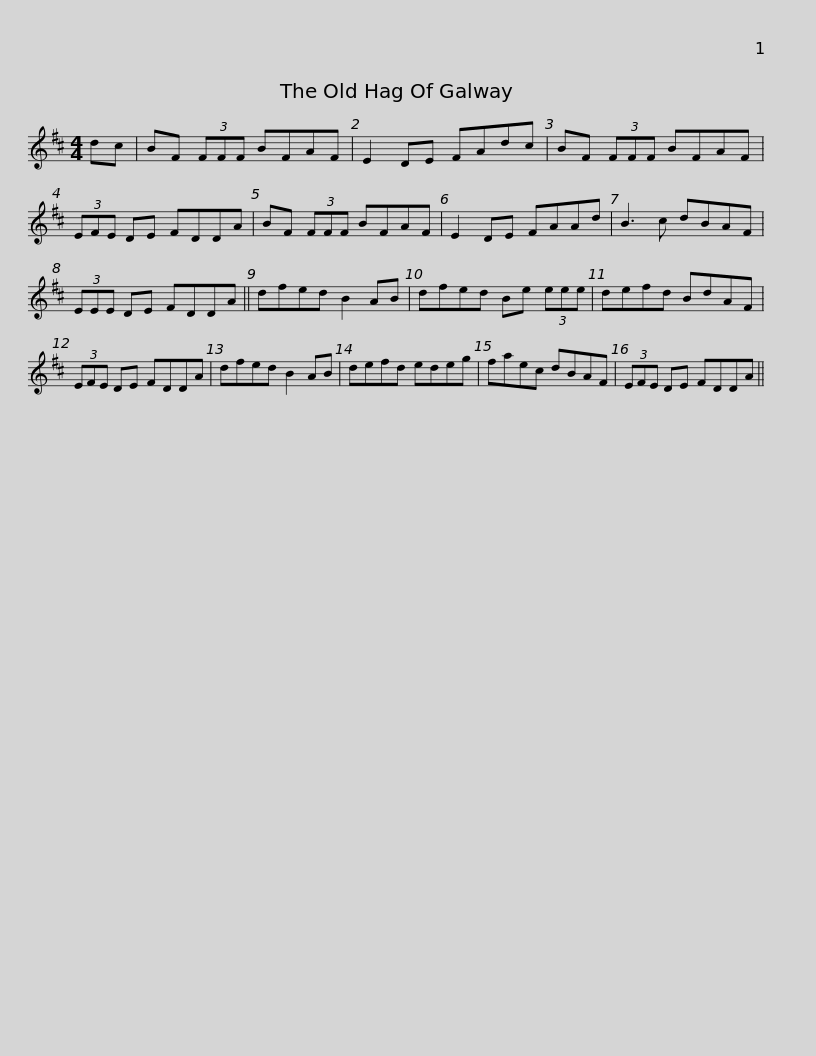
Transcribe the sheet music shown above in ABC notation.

X:1
L:1/8
M:4/4
I:linebreak $
K:Bmin
V:1 treble
V:1
 dc | BF (3FFF BFAF | E2 DE FAdc | BF (3FFF BFAF | (3EFE DE FDDA | %5
 BF (3FFF BFAF |$ E2 DE FAAd | B3 c dBAF | (3EEE DE FDDA || dfed B2 AB | %10
 dfed Be (3eee |$ defd BdAF | (3EFE DE FDDA | dfed B2 AB | defd edeg | %15
 faec dBAF |$ (3EFE DE FDDA || %17
